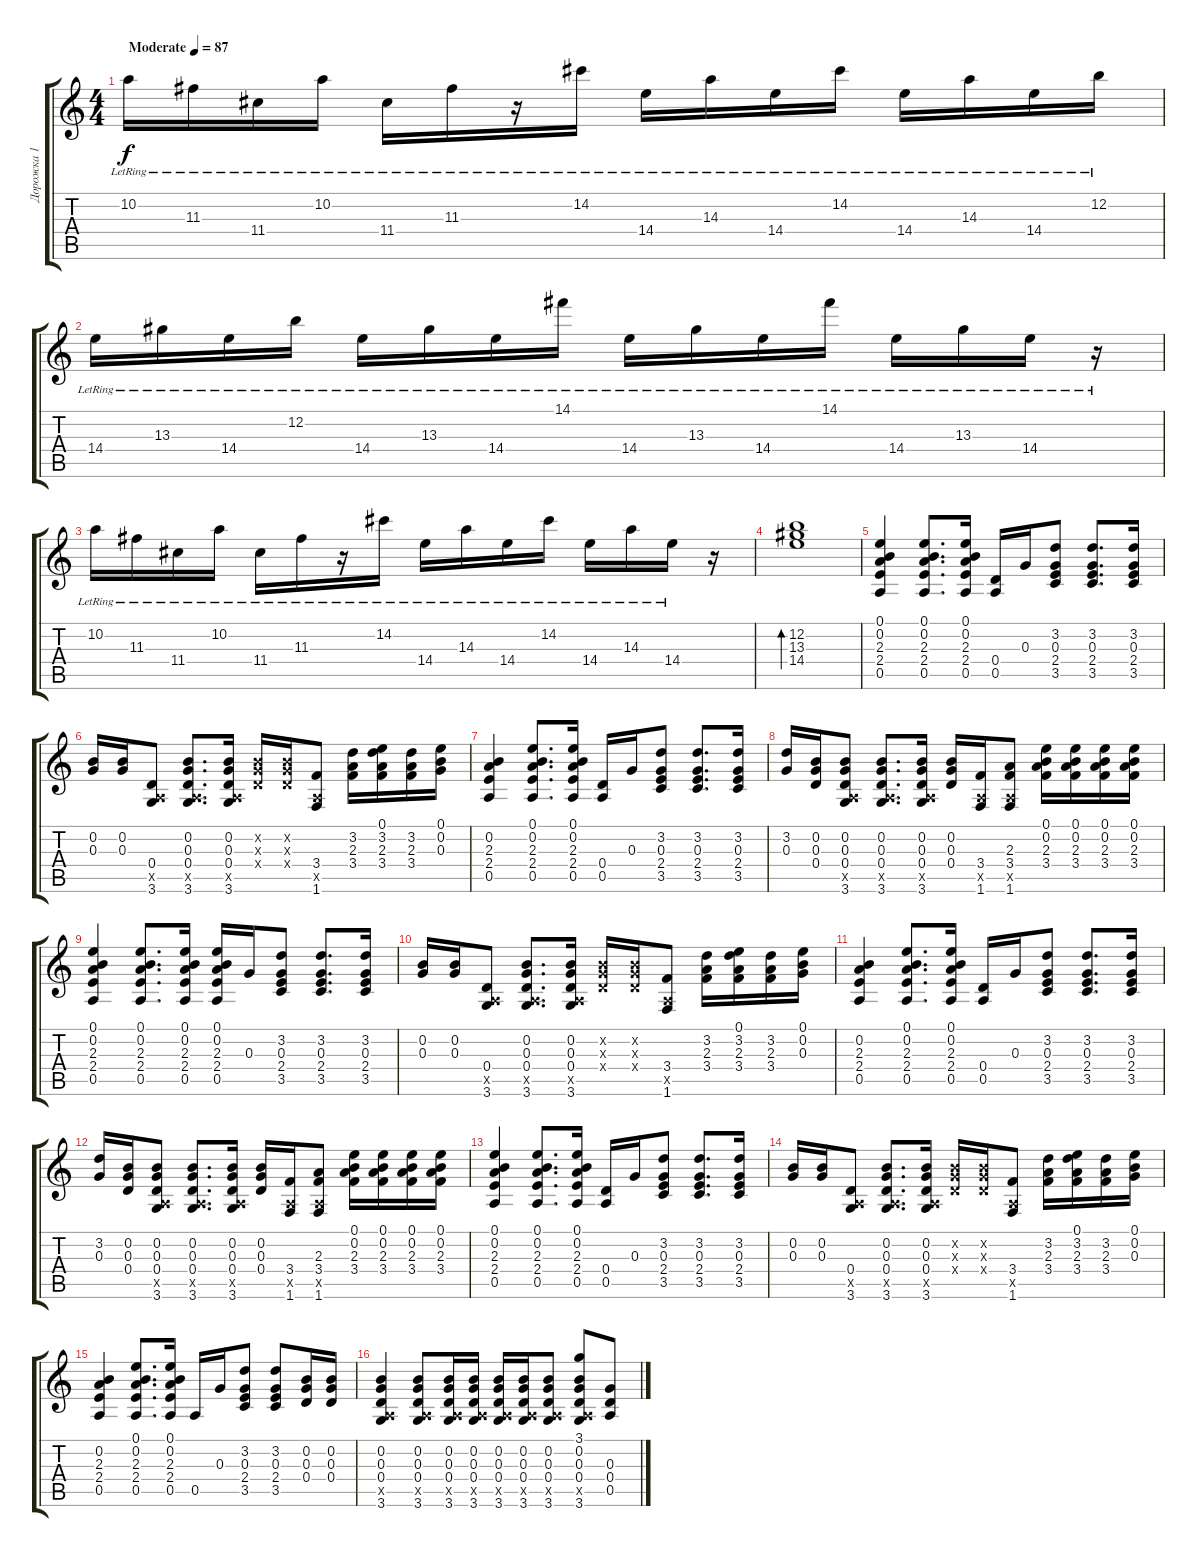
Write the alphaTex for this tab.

\track ("Дорожка 1" "Дорожка 1") {instrument electricguitarclean}
\staff {score tabs}
\tuning (E4 B3 G3 D3 A2 E2) {hide}
\ts (4 4)
\tempo (87 "Moderate")
\clef g2
\ks c
10.2{lr}.16{dy f instrument electricguitarclean} 11.3{lr}.16 11.4{lr}.16 10.2{lr}.16 11.4{lr}.16 11.3{lr}.16 r.16 14.2{lr}.16 14.4{lr}.16 14.3{lr}.16 14.4{lr}.16 14.2{lr}.16 14.4{lr}.16 14.3{lr}.16 14.4{lr}.16 12.2{lr}.16 |
14.4{lr}.16 13.3{lr}.16 14.4{lr}.16 12.2{lr}.16 14.4{lr}.16 13.3{lr}.16 14.4{lr}.16 14.1{lr}.16 14.4{lr}.16 13.3{lr}.16 14.4{lr}.16 14.1{lr}.16 14.4{lr}.16 13.3{lr}.16 14.4{lr}.16 r.16 |
10.2{lr}.16 11.3{lr}.16 11.4{lr}.16 10.2{lr}.16 11.4{lr}.16 11.3{lr}.16 r.16 14.2{lr}.16 14.4{lr}.16 14.3{lr}.16 14.4{lr}.16 14.2{lr}.16 14.4{lr}.16 14.3{lr}.16 14.4{lr}.16 r.16 |
(12.2 13.3 14.4).1{bd 60} |
(0.1 0.2 2.3 2.4 0.5).4 (0.1 0.2 2.3 2.4 0.5).8{d} (0.1 0.2 2.3 2.4 0.5).16 (0.4 0.5).16 0.3.16 (3.2 0.3 2.4 3.5).8 (3.2 0.3 2.4 3.5).8{d} (3.2 0.3 2.4 3.5).16 |
(0.2 0.3).16 (0.2 0.3).16 (0.4 0.5{x} 3.6).8 (0.2 0.3 0.4 0.5{x} 3.6).8{d} (0.2 0.3 0.4 0.5{x} 3.6).16 (0.2{x} 0.3{x} 0.4{x}).16 (0.2{x} 0.3{x} 0.4{x}).16 (3.4 0.5{x} 1.6).8 (3.2 2.3 3.4).16 (0.1 3.2 2.3 3.4).16 (3.2 2.3 3.4).16 (0.1 0.2 0.3).16 |
(0.2 2.3 2.4 0.5).4 (0.1 0.2 2.3 2.4 0.5).8{d} (0.1 0.2 2.3 2.4 0.5).16 (0.4 0.5).16 0.3.16 (3.2 0.3 2.4 3.5).8 (3.2 0.3 2.4 3.5).8{d} (3.2 0.3 2.4 3.5).16 |
(3.2 0.3).16 (0.2 0.3 0.4).16 (0.2 0.3 0.4 0.5{x} 3.6).8 (0.2 0.3 0.4 0.5{x} 3.6).8{d} (0.2 0.3 0.4 0.5{x} 3.6).16 (0.2 0.3 0.4).16 (3.4 0.5{x} 1.6).16 (2.3 3.4 0.5{x} 1.6).8 (0.1 0.2 2.3 3.4).16 (0.1 0.2 2.3 3.4).16 (0.1 0.2 2.3 3.4).16 (0.1 0.2 2.3 3.4).16 |
(0.1 0.2 2.3 2.4 0.5).4 (0.1 0.2 2.3 2.4 0.5).8{d} (0.1 0.2 2.3 2.4 0.5).16 (0.1 0.2 2.3 2.4 0.5).16 0.3.16 (3.2 0.3 2.4 3.5).8 (3.2 0.3 2.4 3.5).8{d} (3.2 0.3 2.4 3.5).16 |
(0.2 0.3).16 (0.2 0.3).16 (0.4 0.5{x} 3.6).8 (0.2 0.3 0.4 0.5{x} 3.6).8{d} (0.2 0.3 0.4 0.5{x} 3.6).16 (0.2{x} 0.3{x} 0.4{x}).16 (0.2{x} 0.3{x} 0.4{x}).16 (3.4 0.5{x} 1.6).8 (3.2 2.3 3.4).16 (0.1 3.2 2.3 3.4).16 (3.2 2.3 3.4).16 (0.1 0.2 0.3).16 |
(0.2 2.3 2.4 0.5).4 (0.1 0.2 2.3 2.4 0.5).8{d} (0.1 0.2 2.3 2.4 0.5).16 (0.4 0.5).16 0.3.16 (3.2 0.3 2.4 3.5).8 (3.2 0.3 2.4 3.5).8{d} (3.2 0.3 2.4 3.5).16 |
(3.2 0.3).16 (0.2 0.3 0.4).16 (0.2 0.3 0.4 0.5{x} 3.6).8 (0.2 0.3 0.4 0.5{x} 3.6).8{d} (0.2 0.3 0.4 0.5{x} 3.6).16 (0.2 0.3 0.4).16 (3.4 0.5{x} 1.6).16 (2.3 3.4 0.5{x} 1.6).8 (0.1 0.2 2.3 3.4).16 (0.1 0.2 2.3 3.4).16 (0.1 0.2 2.3 3.4).16 (0.1 0.2 2.3 3.4).16 |
(0.1 0.2 2.3 2.4 0.5).4 (0.1 0.2 2.3 2.4 0.5).8{d} (0.1 0.2 2.3 2.4 0.5).16 (0.4 0.5).16 0.3.16 (3.2 0.3 2.4 3.5).8 (3.2 0.3 2.4 3.5).8{d} (3.2 0.3 2.4 3.5).16 |
(0.2 0.3).16 (0.2 0.3).16 (0.4 0.5{x} 3.6).8 (0.2 0.3 0.4 0.5{x} 3.6).8{d} (0.2 0.3 0.4 0.5{x} 3.6).16 (0.2{x} 0.3{x} 0.4{x}).16 (0.2{x} 0.3{x} 0.4{x}).16 (3.4 0.5{x} 1.6).8 (3.2 2.3 3.4).16 (0.1 3.2 2.3 3.4).16 (3.2 2.3 3.4).16 (0.1 0.2 0.3).16 |
(0.2 2.3 2.4 0.5).4 (0.1 0.2 2.3 2.4 0.5).8{d} (0.1 0.2 2.3 2.4 0.5).16 0.5.16 0.3.16 (3.2 0.3 2.4 3.5).8 (3.2 0.3 2.4 3.5).8 (0.2 0.3 0.4).16 (0.2 0.3 0.4).16 |
(0.2 0.3 0.4 0.5{x} 3.6).4 (0.2 0.3 0.4 0.5{x} 3.6).8 (0.2 0.3 0.4 0.5{x} 3.6).16 (0.2 0.3 0.4 0.5{x} 3.6).16 (0.2 0.3 0.4 0.5{x} 3.6).16 (0.2 0.3 0.4 0.5{x} 3.6).16 (0.2 0.3 0.4 0.5{x} 3.6).8 (3.1 0.2 0.3 0.4 0.5{x} 3.6).8 (0.3 0.4 0.5).8
